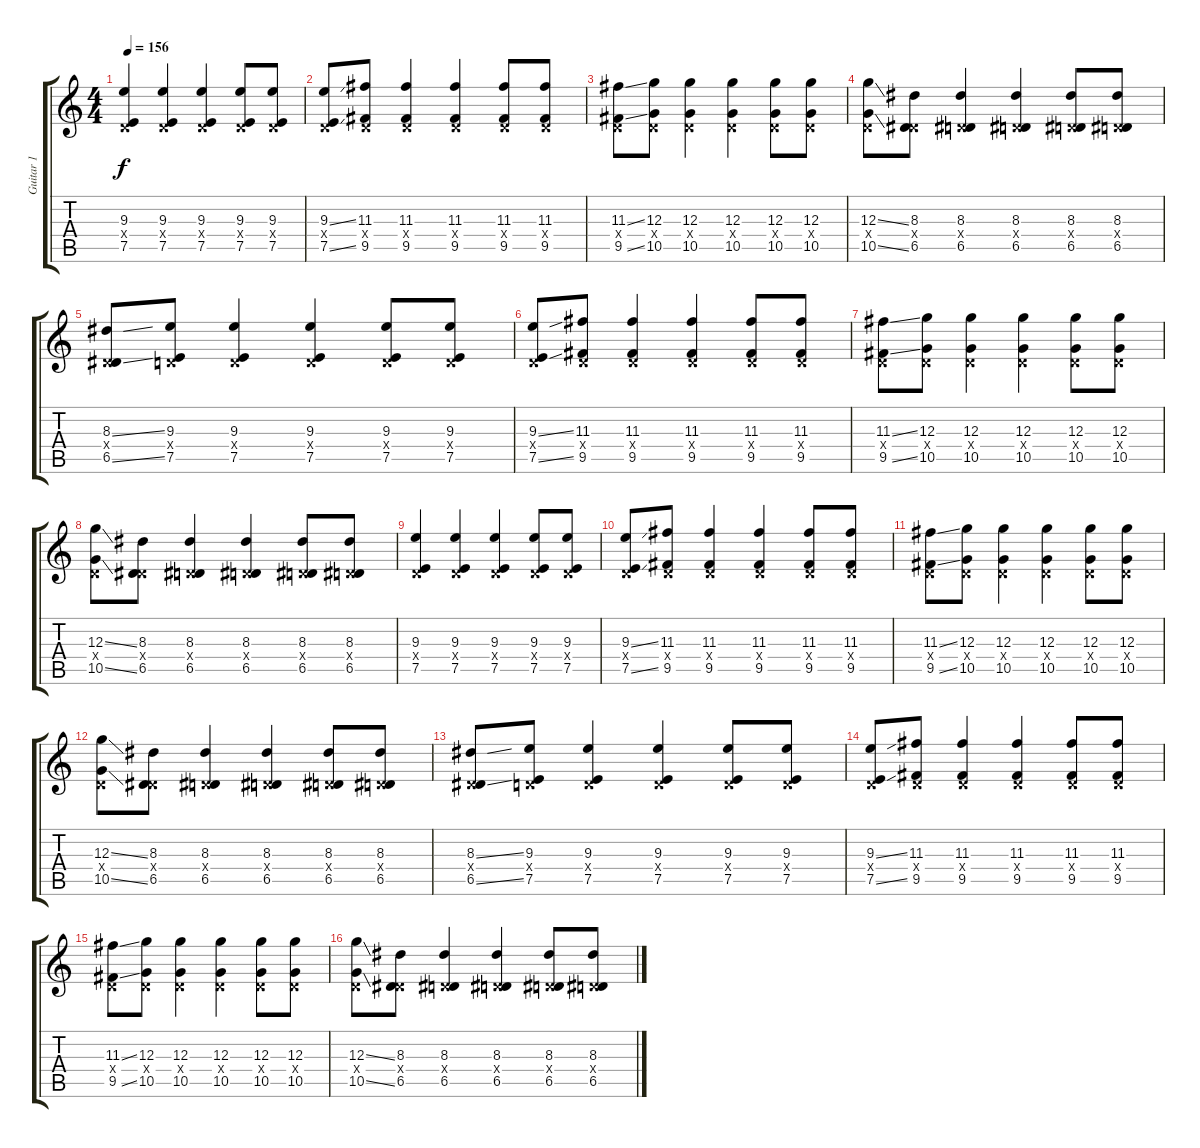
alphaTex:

\track ("Guitar 1" "Guitar 1") {instrument overdrivenguitar}
\staff {score tabs}
\tuning (E4 B3 G3 D3 A2 D2) {hide}
\ts (4 4)
\tempo 156
\clef g2
\ks c
(9.3 0.4{x} 7.5).4{dy f} (9.3 0.4{x} 7.5).4 (9.3 0.4{x} 7.5).4 (9.3 0.4{x} 7.5).8 (9.3 0.4{x} 7.5).8 |
(9.3{ss} 0.4{x} 7.5{ss}).8 (11.3 0.4{x} 9.5).8 (11.3 0.4{x} 9.5).4 (11.3 0.4{x} 9.5).4 (11.3 0.4{x} 9.5).8 (11.3 0.4{x} 9.5).8 |
(11.3{ss} 0.4{x} 9.5{ss}).8 (12.3 0.4{x} 10.5).8 (12.3 0.4{x} 10.5).4 (12.3 0.4{x} 10.5).4 (12.3 0.4{x} 10.5).8 (12.3 0.4{x} 10.5).8 |
(12.3{ss} 0.4{x} 10.5{ss}).8 (8.3 0.4{x} 6.5).8 (8.3 0.4{x} 6.5).4 (8.3 0.4{x} 6.5).4 (8.3 0.4{x} 6.5).8 (8.3 0.4{x} 6.5).8 |
(8.3{ss} 0.4{x} 6.5{ss}).8 (9.3 0.4{x} 7.5).8 (9.3 0.4{x} 7.5).4 (9.3 0.4{x} 7.5).4 (9.3 0.4{x} 7.5).8 (9.3 0.4{x} 7.5).8 |
(9.3{ss} 0.4{x} 7.5{ss}).8 (11.3 0.4{x} 9.5).8 (11.3 0.4{x} 9.5).4 (11.3 0.4{x} 9.5).4 (11.3 0.4{x} 9.5).8 (11.3 0.4{x} 9.5).8 |
(11.3{ss} 0.4{x} 9.5{ss}).8 (12.3 0.4{x} 10.5).8 (12.3 0.4{x} 10.5).4 (12.3 0.4{x} 10.5).4 (12.3 0.4{x} 10.5).8 (12.3 0.4{x} 10.5).8 |
(12.3{ss} 0.4{x} 10.5{ss}).8 (8.3 0.4{x} 6.5).8 (8.3 0.4{x} 6.5).4 (8.3 0.4{x} 6.5).4 (8.3 0.4{x} 6.5).8 (8.3 0.4{x} 6.5).8 |
(9.3 0.4{x} 7.5).4 (9.3 0.4{x} 7.5).4 (9.3 0.4{x} 7.5).4 (9.3 0.4{x} 7.5).8 (9.3 0.4{x} 7.5).8 |
(9.3{ss} 0.4{x} 7.5{ss}).8 (11.3 0.4{x} 9.5).8 (11.3 0.4{x} 9.5).4 (11.3 0.4{x} 9.5).4 (11.3 0.4{x} 9.5).8 (11.3 0.4{x} 9.5).8 |
(11.3{ss} 0.4{x} 9.5{ss}).8 (12.3 0.4{x} 10.5).8 (12.3 0.4{x} 10.5).4 (12.3 0.4{x} 10.5).4 (12.3 0.4{x} 10.5).8 (12.3 0.4{x} 10.5).8 |
(12.3{ss} 0.4{x} 10.5{ss}).8 (8.3 0.4{x} 6.5).8 (8.3 0.4{x} 6.5).4 (8.3 0.4{x} 6.5).4 (8.3 0.4{x} 6.5).8 (8.3 0.4{x} 6.5).8 |
(8.3{ss} 0.4{x} 6.5{ss}).8 (9.3 0.4{x} 7.5).8 (9.3 0.4{x} 7.5).4 (9.3 0.4{x} 7.5).4 (9.3 0.4{x} 7.5).8 (9.3 0.4{x} 7.5).8 |
(9.3{ss} 0.4{x} 7.5{ss}).8 (11.3 0.4{x} 9.5).8 (11.3 0.4{x} 9.5).4 (11.3 0.4{x} 9.5).4 (11.3 0.4{x} 9.5).8 (11.3 0.4{x} 9.5).8 |
(11.3{ss} 0.4{x} 9.5{ss}).8 (12.3 0.4{x} 10.5).8 (12.3 0.4{x} 10.5).4 (12.3 0.4{x} 10.5).4 (12.3 0.4{x} 10.5).8 (12.3 0.4{x} 10.5).8 |
(12.3{ss} 0.4{x} 10.5{ss}).8 (8.3 0.4{x} 6.5).8 (8.3 0.4{x} 6.5).4 (8.3 0.4{x} 6.5).4 (8.3 0.4{x} 6.5).8 (8.3 0.4{x} 6.5).8
